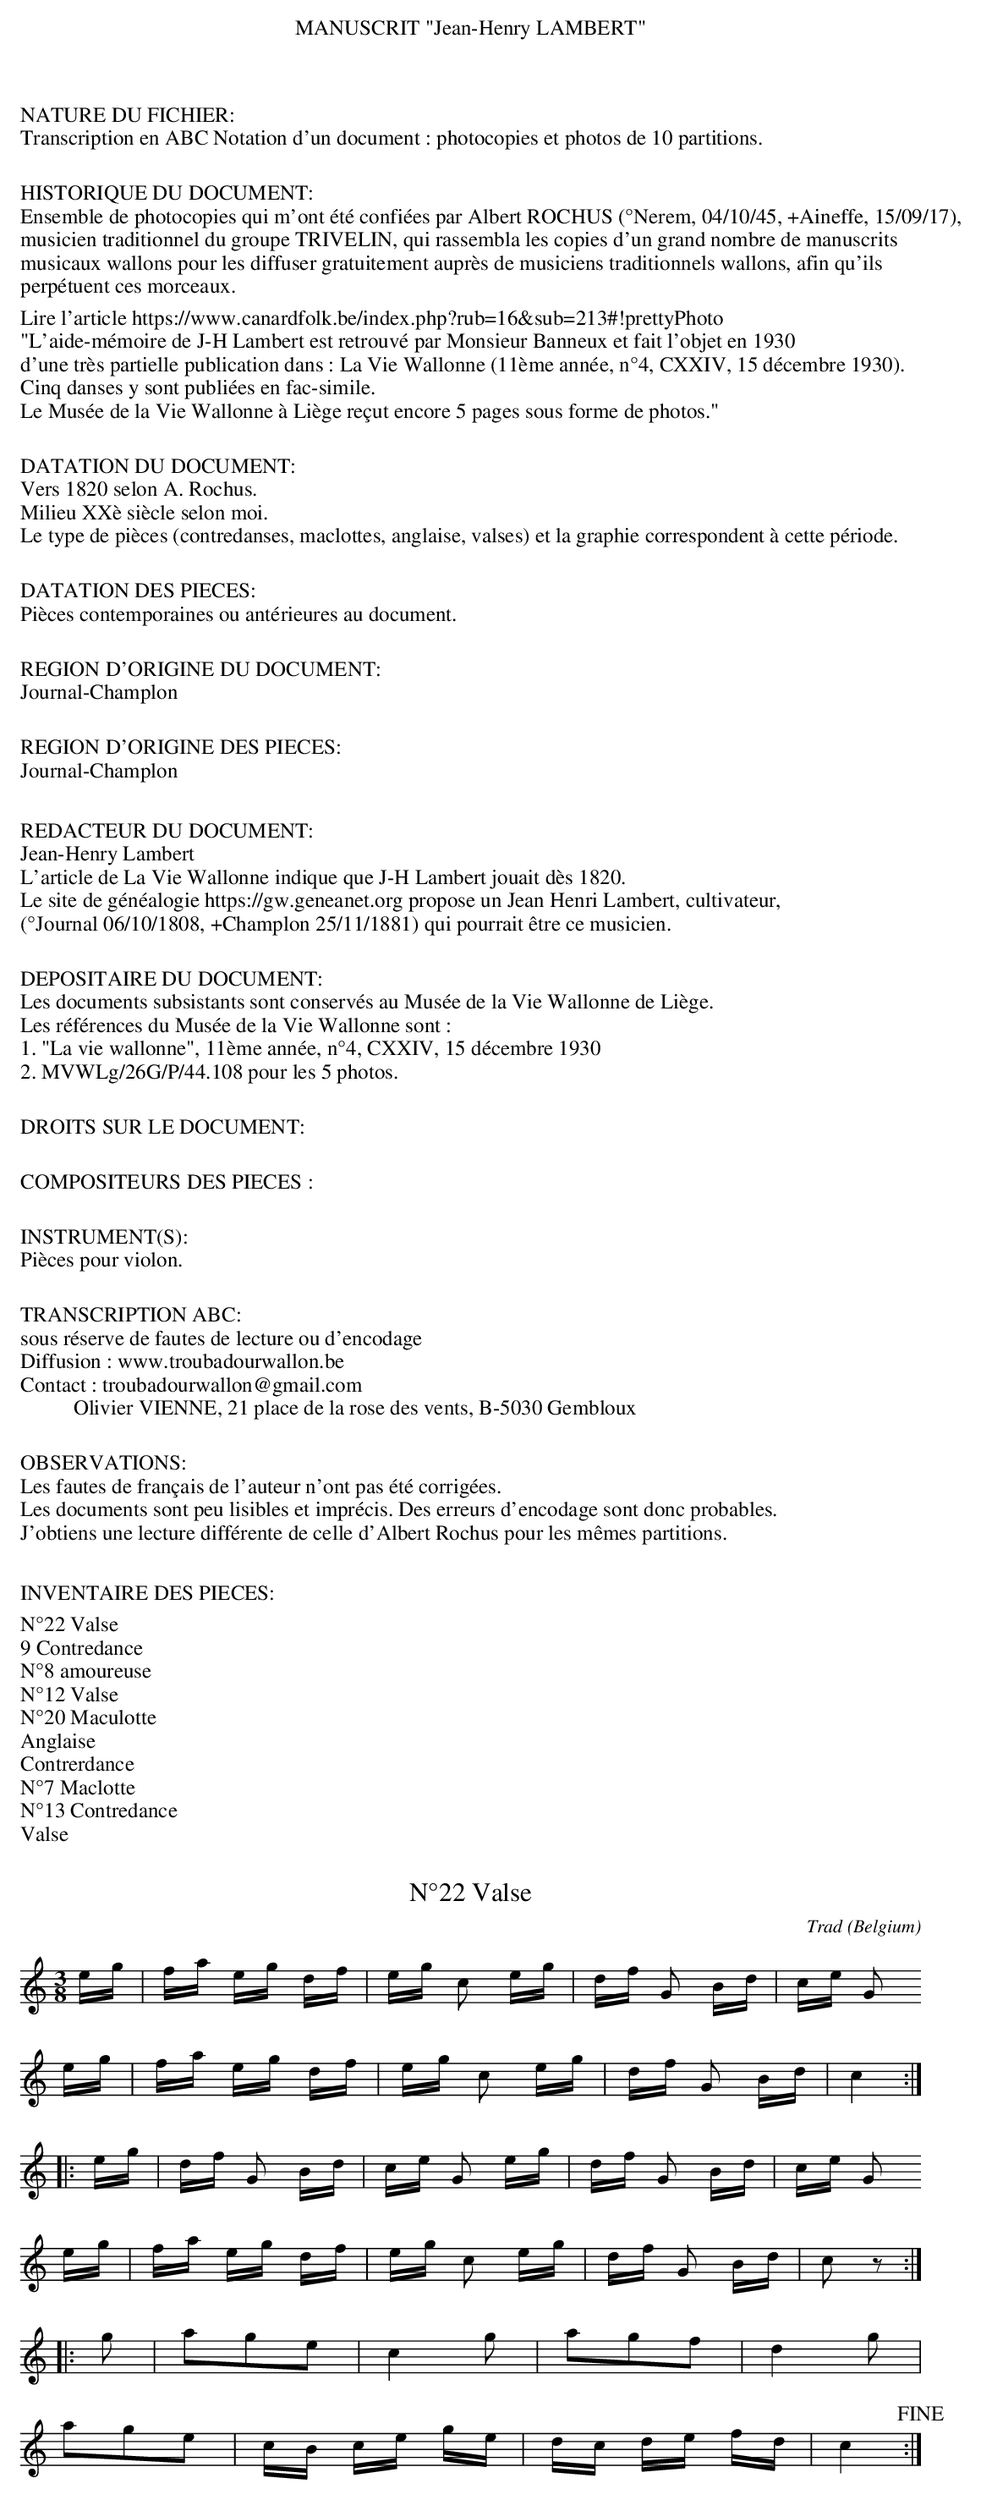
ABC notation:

X:1
T:N°22 Valse
C:Trad
O:Belgium
M:3/8
L:1/16
K:C
eg|fa eg df|eg c2 eg|df G2 Bd|ce G2
eg|fa eg df|eg c2 eg|df G2 Bd|c4:|
|:eg|df G2 Bd|ce G2 eg|df G2 Bd|ce G2
eg|fa eg df|eg c2 eg|df G2 Bd|c2 z2:|
|:g2|a2g2e2|c4 g2|a2g2f2|d4 g2|
a2g2e2|cB ce ge|dc de fd|c4!fine!:|]
